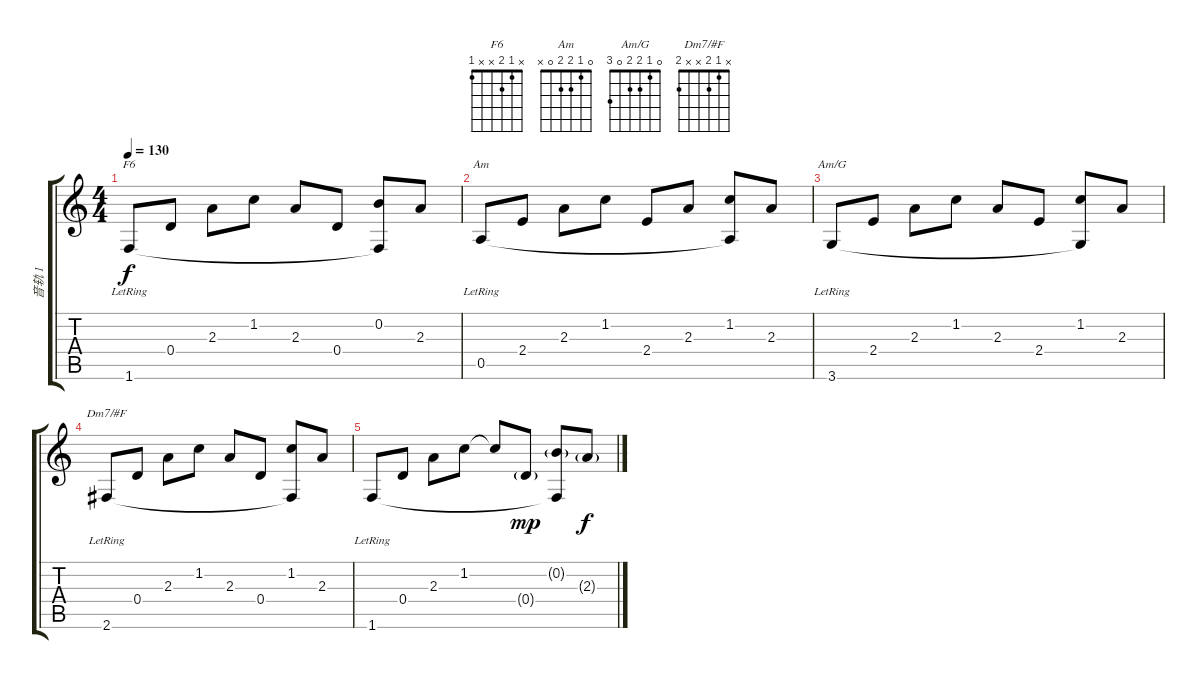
\track ("音轨 1" "音轨 1") {instrument acousticguitarnylon}
\staff {score tabs}
\tuning (E4 B3 G3 D3 A2 E2) {hide}
\chord ("F6" x 1 2 x x 1)
\chord ("Am" 0 1 2 2 0 x)
\chord ("Am/G" 0 1 2 2 0 3)
\chord ("Dm7/#F" x 1 2 x x 2)
\ts (4 4)
\tempo 130
\clef g2
\ks c
1.6{lr}.8{ch "F6" dy f} 0.4.8 2.3.8 1.2.8 2.3.8 0.4.8 (0.2 1.6{t}).8 2.3.8 |
0.5{lr}.8{ch "Am"} 2.4.8 2.3.8 1.2.8 2.4.8 2.3.8 (1.2 0.5{t}).8 2.3.8 |
3.6{lr}.8{ch "Am/G"} 2.4.8 2.3.8 1.2.8 2.3.8 2.4.8 (1.2 3.6{t}).8 2.3.8 |
2.6{lr}.8{ch "Dm7/#F"} 0.4.8 2.3.8 1.2.8 2.3.8 0.4.8 (1.2 2.6{t}).8 2.3.8 |
1.6{lr}.8 0.4.8 2.3.8 1.2.8 1.2{t}.8 0.4{g}.8{dy mp} (0.2{g} 1.6{t}).8 2.3{g}.8{dy f}
